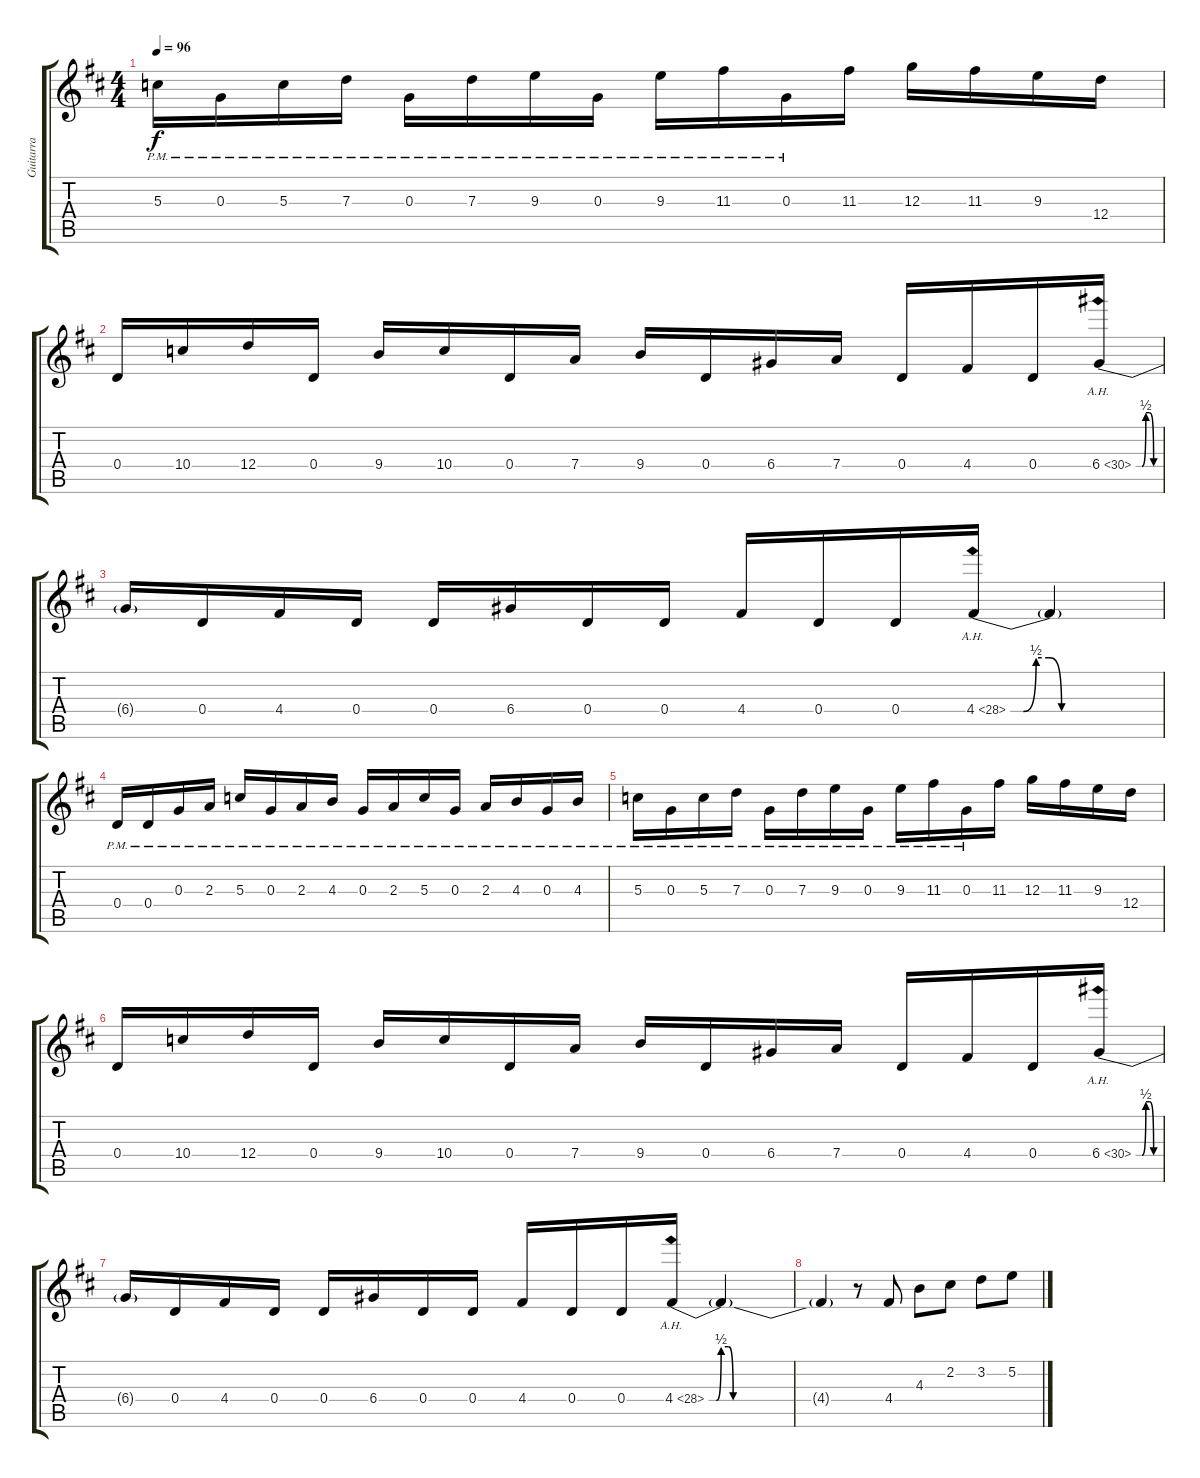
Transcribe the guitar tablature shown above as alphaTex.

\track ("Guitarra" "Guitarra") {instrument overdrivenguitar}
\staff {score tabs}
\tuning (E4 B3 G3 D3 A2 E2) {hide}
\ts (4 4)
\tempo 96
\clef g2
\ks d
5.3{pm}.16{dy f} 0.3{pm}.16 5.3{pm}.16 7.3{pm}.16 0.3{pm}.16 7.3{pm}.16 9.3{pm}.16 0.3{pm}.16 9.3{pm}.16 11.3{pm}.16 0.3{pm}.16 11.3.16 12.3.16 11.3.16 9.3.16 12.4.16 |
0.4.16 10.4.16 12.4.16 0.4.16 9.4.16 10.4.16 0.4.16 7.4.16 9.4.16 0.4.16 6.4.16 7.4.16 0.4.16 4.4.16 0.4.16 6.4{be (custom 0 0 15 0 25 2 35 2 45 0 60 0) ah 24}.16 |
6.4{t}.16 0.4.16 4.4.16 0.4.16 0.4.16 6.4.16 0.4.16 0.4.16 4.4.16 0.4.16 0.4.16 4.4{be (custom 0 0 5 0 10 2 15 2 20 0 60 0) ah 24}.16 4.4{t}.4 |
0.4{pm}.16 0.4{pm}.16 0.3{pm}.16 2.3{pm}.16 5.3{pm}.16 0.3{pm}.16 2.3{pm}.16 4.3{pm}.16 0.3{pm}.16 2.3{pm}.16 5.3{pm}.16 0.3{pm}.16 2.3{pm}.16 4.3{pm}.16 0.3{pm}.16 4.3{pm}.16 |
5.3{pm}.16 0.3{pm}.16 5.3{pm}.16 7.3{pm}.16 0.3{pm}.16 7.3{pm}.16 9.3{pm}.16 0.3{pm}.16 9.3{pm}.16 11.3{pm}.16 0.3{pm}.16 11.3.16 12.3.16 11.3.16 9.3.16 12.4.16 |
0.4.16 10.4.16 12.4.16 0.4.16 9.4.16 10.4.16 0.4.16 7.4.16 9.4.16 0.4.16 6.4.16 7.4.16 0.4.16 4.4.16 0.4.16 6.4{be (custom 0 0 15 0 25 2 35 2 45 0 60 0) ah 24}.16 |
6.4{t}.16 0.4.16 4.4.16 0.4.16 0.4.16 6.4.16 0.4.16 0.4.16 4.4.16 0.4.16 0.4.16 4.4{be (custom 0 0 3 0 5 2 8 2 10 0 60 0) ah 24}.16 4.4{t}.4 |
4.4{t}.4 r.8 4.4.8 4.3.8 2.2.8 3.2.8 5.2.8
